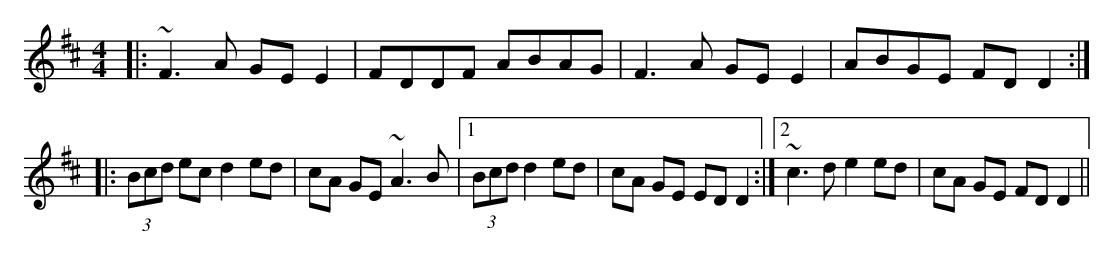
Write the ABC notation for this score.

X:1
M:4/4
K:D
|:~F3 A GE E2|FDDF ABAG|F3 A GE E2|ABGE FD D2:|
|:(3Bcd ec d2 ed|cA GE ~A3 B|1 (3Bcd d2 ed|cA GE ED D2:|2 ~c3 d e2 ed|cA GE FD D2||
